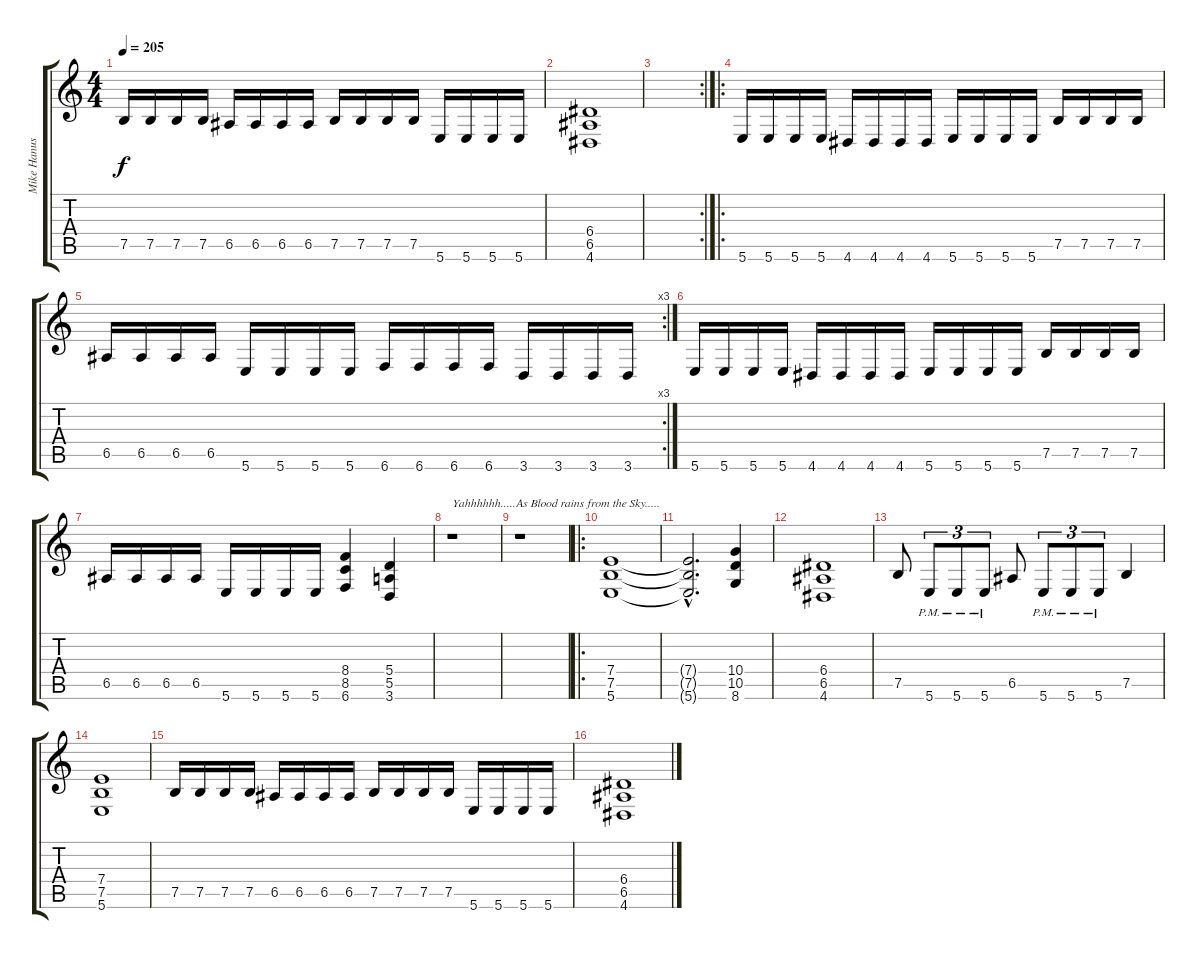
\track ("Mike Hanus" "Mike Hanus") {instrument distortionguitar}
\staff {score tabs}
\tuning (B3 Gb3 D3 A2 E2 B1) {hide}
\ts (4 4)
\tempo 205
\clef g2
\ks c
7.5.16{dy f} 7.5.16 7.5.16 7.5.16 6.5.16 6.5.16 6.5.16 6.5.16 7.5.16 7.5.16 7.5.16 7.5.16 5.6.16 5.6.16 5.6.16 5.6.16 |
(6.4 6.5 4.6).1 |
\rc 2
|
\ro
5.6.16 5.6.16 5.6.16 5.6.16 4.6.16 4.6.16 4.6.16 4.6.16 5.6.16 5.6.16 5.6.16 5.6.16 7.5.16 7.5.16 7.5.16 7.5.16 |
\rc 3
6.5.16 6.5.16 6.5.16 6.5.16 5.6.16 5.6.16 5.6.16 5.6.16 6.6.16 6.6.16 6.6.16 6.6.16 3.6.16 3.6.16 3.6.16 3.6.16 |
5.6.16 5.6.16 5.6.16 5.6.16 4.6.16 4.6.16 4.6.16 4.6.16 5.6.16 5.6.16 5.6.16 5.6.16 7.5.16 7.5.16 7.5.16 7.5.16 |
6.5.16 6.5.16 6.5.16 6.5.16 5.6.16 5.6.16 5.6.16 5.6.16 (8.4 8.5 6.6).4 (5.4 5.5 3.6).4 |
r.1{txt "Yahhhhhh.....As Blood rains from the Sky....."} |
r.1 |
\ro
(7.4 7.5 5.6).1 |
(7.4{hac t} 7.5{hac t} 5.6{hac t}).2{d} (10.4 10.5 8.6).4 |
(6.4 6.5 4.6).1 |
7.5.8 5.6{pm}.8{tu (3 2)} 5.6{pm}.8{tu (3 2)} 5.6{pm}.8{tu (3 2)} 6.5.8 5.6{pm}.8{tu (3 2)} 5.6{pm}.8{tu (3 2)} 5.6{pm}.8{tu (3 2)} 7.5.4 |
(7.4 7.5 5.6).1 |
7.5.16 7.5.16 7.5.16 7.5.16 6.5.16 6.5.16 6.5.16 6.5.16 7.5.16 7.5.16 7.5.16 7.5.16 5.6.16 5.6.16 5.6.16 5.6.16 |
(6.4 6.5 4.6).1
